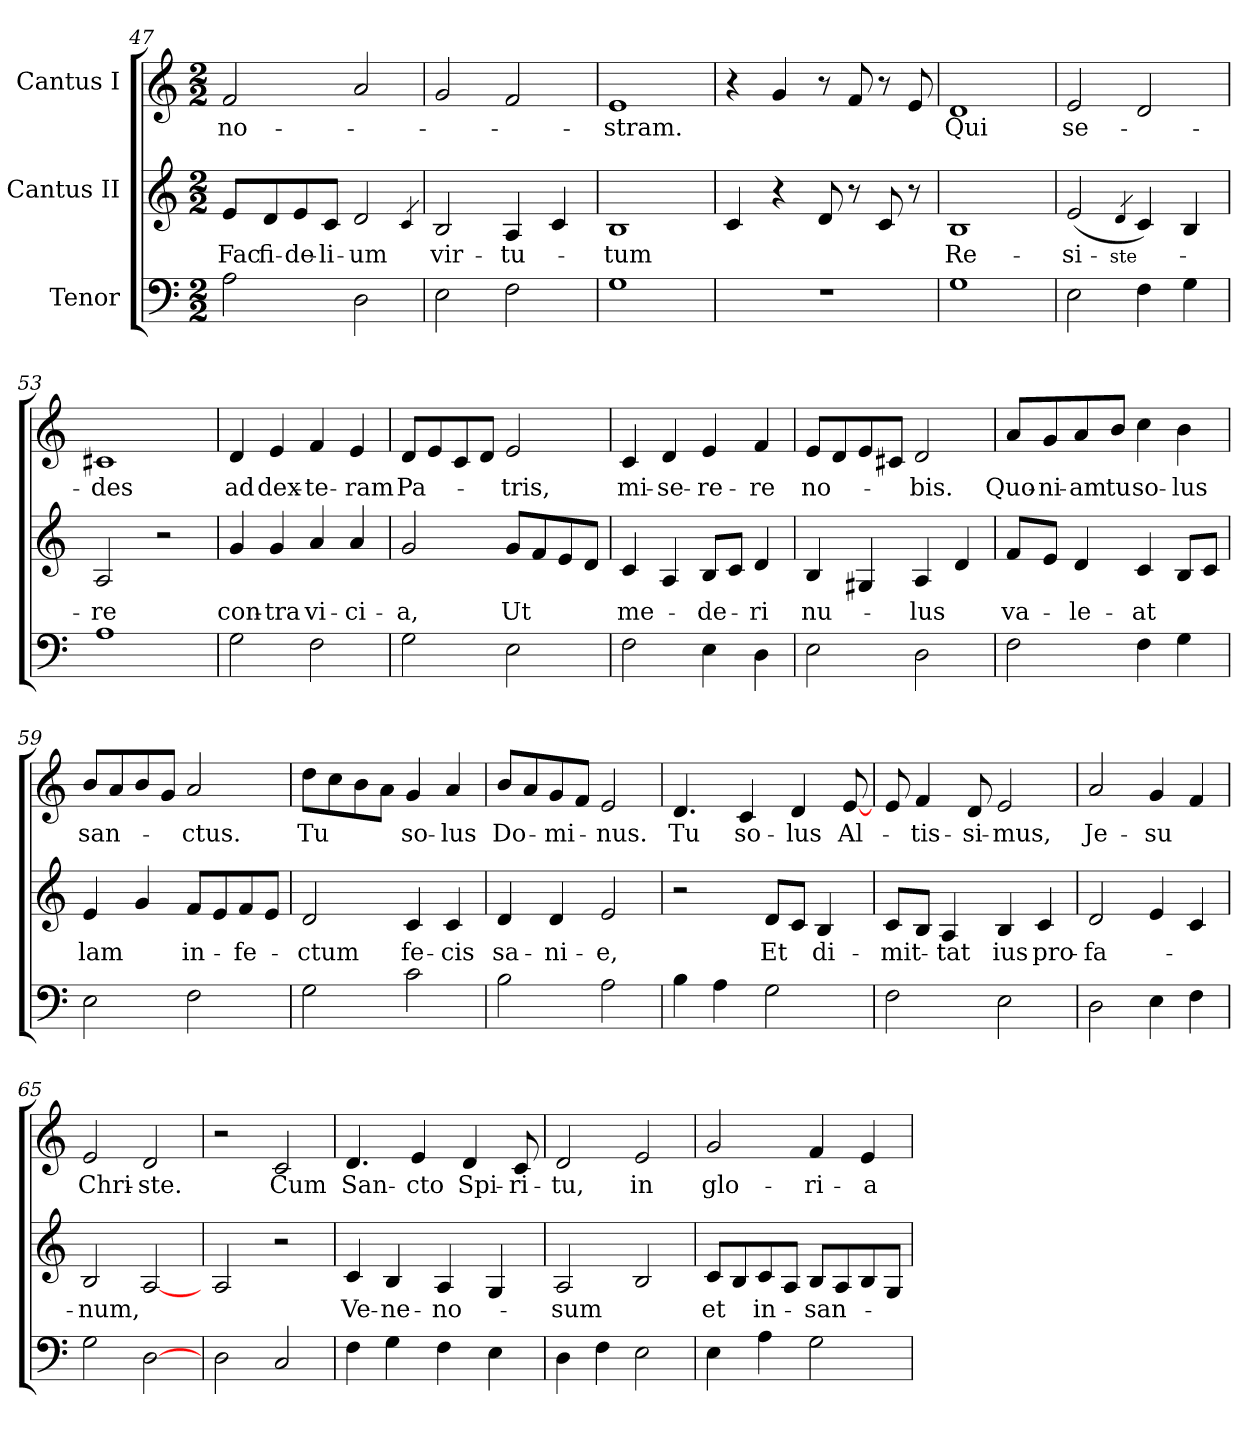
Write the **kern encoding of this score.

**kern	**kern	**text	**kern	**text
*part3	*part2	*part2	*part1	*part1
*staff3	*staff2	*staff2	*staff1	*staff1
*I"Tenor	*I"Cantus II	*	*I"Cantus I	*
*clefF4	*clefG2	*	*clefG2	*
*k[]	*k[]	*	*k[]	*
*C:	*C:	*	*C:	*
*M2/2	*M2/2	*	*M2/2	*
=47	=47	=47	=47	=47
!	!	!LO:LY:b:color=#000000	!	!LO:LY:b:color=#000000
2Ai\	8ei/L	Fac	2fi/	no-
!	!	!LO:LY:b:color=#000000	!	!
.	8di/	fi-	.	.
!	!	!LO:LY:b:color=#000000	!	!
.	8ei/	-de-	.	.
!	!	!LO:LY:b:color=#000000	!	!
.	8ci/J	-li-	.	.
!	!	!LO:LY:b:color=#000000	!	!
2Di\	2di/	-um	2ai/	.
.	4qci/	.	.	.
=48	=48	=48	=48	=48
!	!	!LO:LY:b:color=#000000	!	!
2Ei\	2Bi/	vir-	2gi/	.
!	!	!LO:LY:b:color=#000000	!	!
2Fi\	4Ai/	-tu-	2fi/	.
.	4ci/	.	.	.
=49	=49	=49	=49	=49
!	!	!LO:LY:b:color=#000000	!	!LO:LY:b:color=#000000
1Gi\	1Bi/	-tum	1ei/	-stram.
=50	=50	=50	=50	=50
1r	4ci/	.	4r	.
.	4r	.	4gi/	.
.	8di/L	.	8r	.
.	8r	.	8fi/L	.
.	8ci/L	.	8r	.
.	8r	.	8ei/L	.
=51	=51	=51	=51	=51
!	!	!LO:LY:b:color=#000000	!	!LO:LY:b:color=#000000
1Gi\	1Bi/	Re-	1di/	Qui
!!LO:LB:g=z
=52	=52	=52	=52	=52
!	!	!LO:LY:b:color=#000000	!	!LO:LY:b:color=#000000
2Ei\	(2ei/	-si-	2ei/	se-
!	!	!LO:LY:b:color=#000000	!	!
.	4qdi/	-ste-	.	.
4Fi\	4ci/)	.	2di/	.
4Gi\	4Bi/	.	.	.
=53	=53	=53	=53	=53
!	!	!LO:LY:b:color=#000000	!	!LO:LY:b:color=#000000
1Ai\	2Ai/	-re	1c#Xi/	-des
.	2r	.	.	.
=54	=54	=54	=54	=54
!	!	!LO:LY:b:color=#000000	!	!LO:LY:b:color=#000000
2Gi\	4gi/	con-	4di/	ad
!	!	!LO:LY:b:color=#000000	!	!LO:LY:b:color=#000000
.	4gi/	-tra	4ei/	dex-
!	!	!LO:LY:b:color=#000000	!	!LO:LY:b:color=#000000
2Fi\	4ai/	vi-	4fi/	-te-
!	!	!LO:LY:b:color=#000000	!	!LO:LY:b:color=#000000
.	4ai/	-ci-	4ei/	-ram
=55	=55	=55	=55	=55
!	!	!LO:LY:b:color=#000000	!	!LO:LY:b:color=#000000
2Gi\	2gi/	-a,	8di/L	Pa-
.	.	.	8ei/	.
.	.	.	8ci/	.
.	.	.	8di/J	.
!	!	!LO:LY:b:color=#000000	!	!LO:LY:b:color=#000000
2Ei\	8gi/L	Ut	2ei/	-tris,
.	8fi/	.	.	.
.	8ei/	.	.	.
.	8di/J	.	.	.
=56	=56	=56	=56	=56
!	!	!LO:LY:b:color=#000000	!	!LO:LY:b:color=#000000
2Fi\	4ci/	me-	4ci/	mi-
!	!	!	!	!LO:LY:b:color=#000000
.	4Ai/	.	4di/	-se-
!	!	!LO:LY:b:color=#000000	!	!LO:LY:b:color=#000000
4Ei\	8Bi/L	-de-	4ei/	-re-
.	8ci/J	.	.	.
!	!	!LO:LY:b:color=#000000	!	!LO:LY:b:color=#000000
4Di\	4di/	-ri	4fi/	-re
=57	=57	=57	=57	=57
!	!	!LO:LY:b:color=#000000	!	!LO:LY:b:color=#000000
2Ei\	4Bi/	nu-	8ei/L	no-
.	.	.	8di/	.
.	4G#Xi/	.	8ei/	.
.	.	.	8c#Xi/J	.
!	!	!LO:LY:b:color=#000000	!	!LO:LY:b:color=#000000
2Di\	4Ai/	-lus	2di/	-bis.
.	4di/	.	.	.
!!LO:LB:g=z
=58	=58	=58	=58	=58
!	!	!LO:LY:b:color=#000000	!	!LO:LY:b:color=#000000
2Fi\	8fi/L	va-	8ai/L	Quo-
!	!	!	!	!LO:LY:b:color=#000000
.	8ei/J	.	8gi/	-ni-
!	!	!LO:LY:b:color=#000000	!	!LO:LY:b:color=#000000
.	4di/	-le-	8ai/	-am
!	!	!	!	!LO:LY:b:color=#000000
.	.	.	8bi/J	tu
!	!	!LO:LY:b:color=#000000	!	!LO:LY:b:color=#000000
4Fi\	4ci/	-at	4cci\	so-
!	!	!	!	!LO:LY:b:color=#000000
4Gi\	8Bi/L	.	4bi\	-lus
.	8ci/J	.	.	.
=59	=59	=59	=59	=59
!	!	!LO:LY:b:color=#000000	!	!LO:LY:b:color=#000000
2Ei\	4ei/	lam	8bi/L	san-
.	.	.	8ai/	.
.	4gi/	.	8bi/	.
.	.	.	8gi/J	.
!	!	!LO:LY:b:color=#000000	!	!LO:LY:b:color=#000000
2Fi\	8fi/L	in-	2ai/	-ctus.
.	8ei/	.	.	.
!	!	!LO:LY:b:color=#000000	!	!
.	8fi/	-fe-	.	.
.	8ei/J	.	.	.
=60	=60	=60	=60	=60
!	!	!LO:LY:b:color=#000000	!	!LO:LY:b:color=#000000
2Gi\	2di/	-ctum	8ddi\L	Tu
.	.	.	8cci\	.
.	.	.	8bi\	.
.	.	.	8ai\J	.
!	!	!LO:LY:b:color=#000000	!	!LO:LY:b:color=#000000
2ci\	4ci/	fe-	4gi/	so-
!	!	!LO:LY:b:color=#000000	!	!LO:LY:b:color=#000000
.	4ci/	-cis	4ai/	-lus
=61	=61	=61	=61	=61
!	!	!LO:LY:b:color=#000000	!	!LO:LY:b:color=#000000
2Bi\	4di/	sa-	8bi/L	Do-
.	.	.	8ai/	.
!	!	!LO:LY:b:color=#000000	!	!LO:LY:b:color=#000000
.	4di/	-ni-	8gi/	-mi-
.	.	.	8fi/J	.
!	!	!LO:LY:b:color=#000000	!	!LO:LY:b:color=#000000
2Ai\	2ei/	-e,	2ei/	-nus.
=62	=62	=62	=62	=62
!	!	!	!	!LO:LY:b:color=#000000
4Bi\	2r	.	4.di/	Tu
4Ai\	.	.	.	.
!	!	!	!	!LO:LY:b:color=#000000
.	.	.	4ci/	so-
!	!	!LO:LY:b:color=#000000	!	!
2Gi\	8di/L	Et	.	.
!	!	!	!	!LO:LY:b:color=#000000
.	8ci/J	.	4di/	-lus
!	!	!LO:LY:b:color=#000000	!	!
.	4Bi/	di-	.	.
!	!	!	!	!LO:LY:b:color=#000000
.	.	.	[8ei/L	Al-
!!LO:PB:g=z
=63	=63	=63	=63	=63
!	!	!LO:LY:b:color=#000000	!	!
2Fi\	8ci/L	-mit-	8ei/L	.
!	!	!	!	!LO:LY:b:color=#000000
.	8Bi/J	.	4fi/	-tis-
!	!	!LO:LY:b:color=#000000	!	!
.	4Ai/	-tat	.	.
!	!	!	!	!LO:LY:b:color=#000000
.	.	.	8di/L	-si-
!	!	!LO:LY:b:color=#000000	!	!LO:LY:b:color=#000000
2Ei\	4Bi/	ius	2ei/	-mus,
!	!	!LO:LY:b:color=#000000	!	!
.	4ci/	pro-	.	.
=64	=64	=64	=64	=64
!	!	!LO:LY:b:color=#000000	!	!LO:LY:b:color=#000000
2Di\	2di/	-fa-	2ai/	Je-
!	!	!	!	!LO:LY:b:color=#000000
4Ei\	4ei/	.	4gi/	-su
4Fi\	4ci/	.	4fi/	.
=65	=65	=65	=65	=65
!	!	!LO:LY:b:color=#000000	!	!LO:LY:b:color=#000000
2Gi\	2Bi/	-num,	2ei/	Chri-
!	!	!	!	!LO:LY:b:color=#000000
[2Di\	[2Ai/	.	2di/	-ste.
=66	=66	=66	=66	=66
2Di\	2Ai/	.	2r	.
!	!	!	!	!LO:LY:b:color=#000000
2Ci/	2r	.	2ci/	Cum
=67	=67	=67	=67	=67
!	!	!LO:LY:b:color=#000000	!	!LO:LY:b:color=#000000
4Fi\	4ci/	Ve-	4.di/	San-
!	!	!LO:LY:b:color=#000000	!	!
4Gi\	4Bi/	-ne-	.	.
!	!	!	!	!LO:LY:b:color=#000000
.	.	.	4ei/	-cto
!	!	!LO:LY:b:color=#000000	!	!
4Fi\	4Ai/	-no-	.	.
!	!	!	!	!LO:LY:b:color=#000000
.	.	.	4di/	Spi-
4Ei\	4Gi/	.	.	.
!	!	!	!	!LO:LY:b:color=#000000
.	.	.	8ci/L	-ri-
=68	=68	=68	=68	=68
!	!	!LO:LY:b:color=#000000	!	!LO:LY:b:color=#000000
4Di\	2Ai/	-sum	2di/	-tu,
4Fi\	.	.	.	.
!	!	!	!	!LO:LY:b:color=#000000
2Ei\	2Bi/	.	2ei/	in
!!LO:LB:g=z
=69	=69	=69	=69	=69
!	!	!LO:LY:b:color=#000000	!	!LO:LY:b:color=#000000
4Ei\	8ci/L	et	2gi/	glo-
.	8Bi/	.	.	.
!	!	!LO:LY:b:color=#000000	!	!
4Ai\	8ci/	in-	.	.
.	8Ai/J	.	.	.
!	!	!LO:LY:b:color=#000000	!	!LO:LY:b:color=#000000
2Gi\	8Bi/L	-san-	4fi/	-ri-
.	8Ai/	.	.	.
!	!	!	!	!LO:LY:b:color=#000000
.	8Bi/	.	4ei/	-a
.	8Gi/J	.	.	.
=	=	=	=	=
*-	*-	*-	*-	*-
